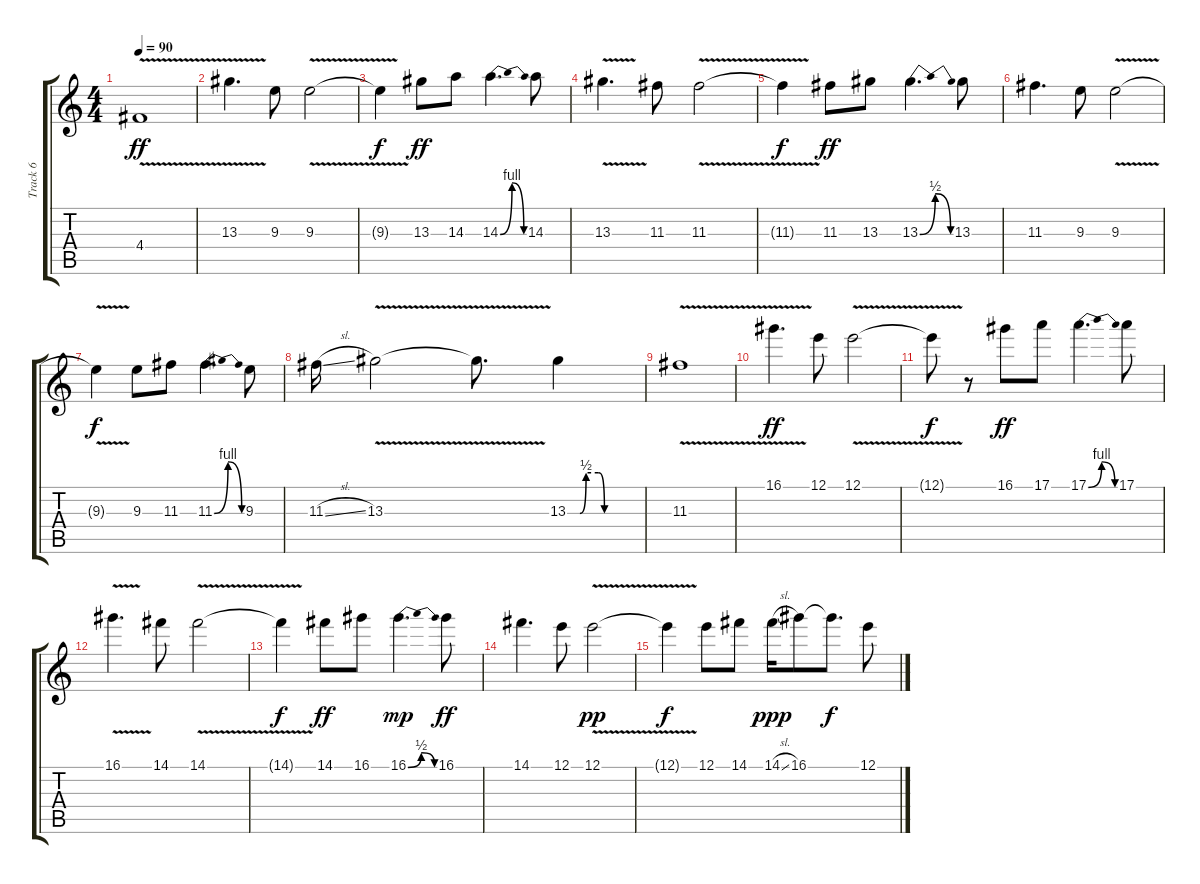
\track ("Track 6" "Track 6") {instrument distortionguitar}
\staff {score tabs}
\tuning (E4 B3 G3 D3 A2 E2) {hide}
\ts (4 4)
\tempo 90
\clef g2
\ks c
4.4{v}.1{dy ff} |
13.3{v}.4{d} 9.3.8 9.3{v}.2 |
9.3{t}.4{dy f} 13.3.8{dy ff} 14.3.8 14.3{be (bendrelease 0 0 15 4 45 4 60 0)}.4{d} 14.3.8 |
13.3{v}.4{d} 11.3.8 11.3{v}.2 |
11.3{t}.4{dy f} 11.3.8{dy ff} 13.3.8 13.3{be (bendrelease 0 0 15 2 45 2 60 0)}.4{d} 13.3.8 |
11.3.4{d} 9.3.8 9.3{v}.2 |
9.3{t}.4{dy f} 9.3.8 11.3.8 11.3{be (bendrelease 0 0 15 4 45 4 60 0)}.4{d} 9.3.8 |
11.3{sl}.16 13.3{v}.2 13.3{t}.8{d} 13.3{be (custom 0 0 10 0 15 2 25 2 30 0 60 0)}.4 |
11.3{v}.1 |
16.1{v}.4{d dy ff} 12.1.8 12.1{v}.2 |
12.1{t}.8{dy f} r.8 16.1.8{dy ff} 17.1.8 17.1{be (bendrelease 0 0 15 4 45 4 60 0)}.4{d} 17.1.8 |
16.1{v}.4{d} 14.1.8 14.1{v}.2 |
14.1{t}.4{dy f} 14.1.8{dy ff} 16.1.8 16.1{be (bendrelease 0 0 15 2 45 2 60 0)}.4{d dy mp} 16.1.8{dy ff} |
14.1.4{d} 12.1.8 12.1{v}.2{dy pp} |
12.1{t}.4{dy f} 12.1.8 14.1.8 14.1{sl}.16{dy ppp} 16.1.8 16.1{t}.8{d dy f} 12.1.8
